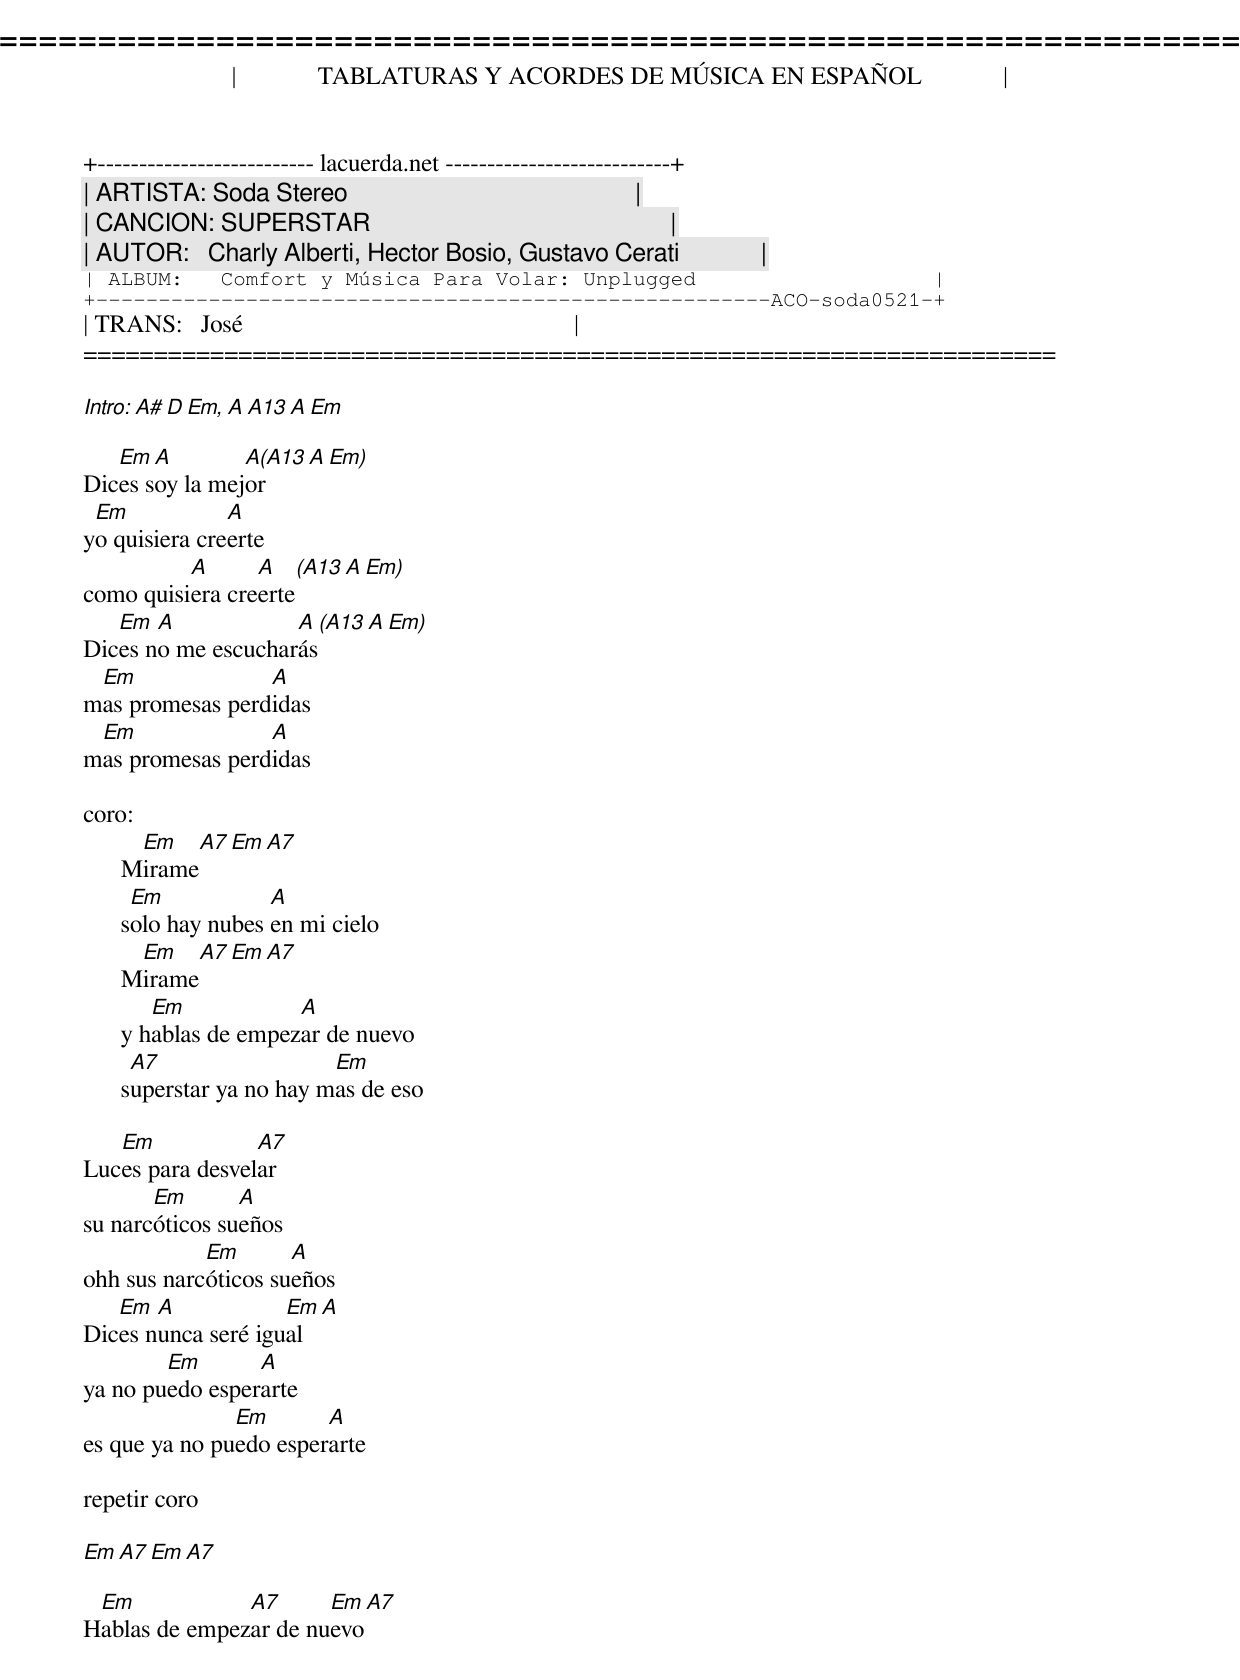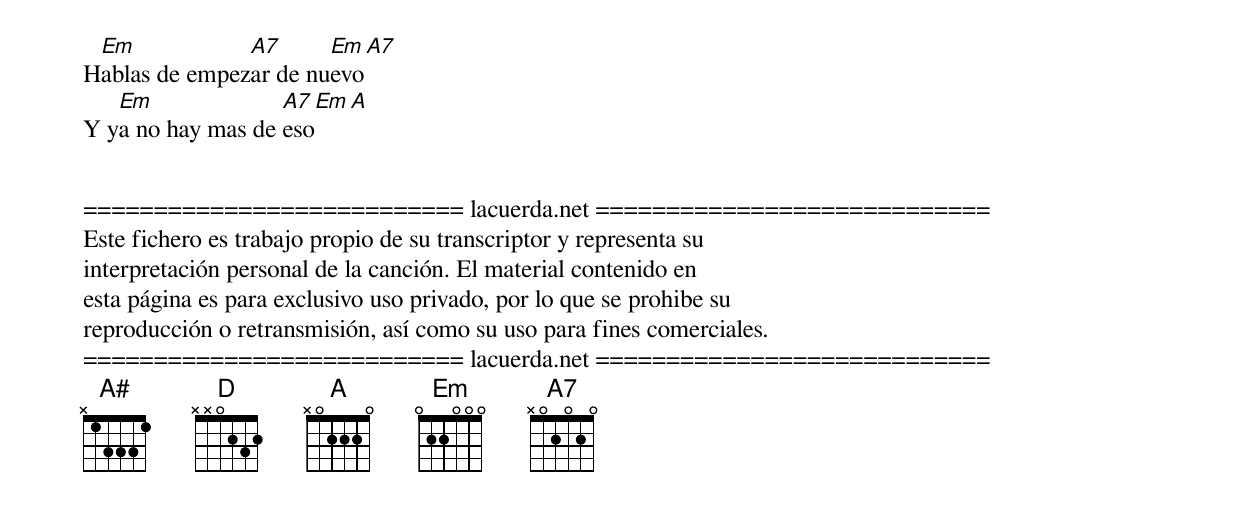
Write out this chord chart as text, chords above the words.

=====================================================================
|             TABLATURAS Y ACORDES DE MÚSICA EN ESPAÑOL             |
+-------------------------- lacuerda.net ---------------------------+
| ARTISTA: Soda Stereo                                              |
| CANCION: SUPERSTAR                                                |
| AUTOR:   Charly Alberti, Hector Bosio, Gustavo Cerati             |
| ALBUM:   Comfort y Música Para Volar: Unplugged                   |
+------------------------------------------------------ACO-soda0521-+
| TRANS:   José                                                     |
=====================================================================

Intro: A# D Em, A A13 A Em

   Em  A        A(A13 A Em)
Dices soy la mejor
 Em            A
yo quisiera creerte
          A      A   (A13 A Em)
como quisiera creerte
   Em  A            A  (A13 A Em)
Dices no me escucharás
 Em              A
mas promesas perdidas
 Em              A
mas promesas perdidas

coro:
       Em    A7 Em A7
      Mirame
       Em            A
      solo hay nubes en mi cielo
       Em    A7 Em A7
      Mirame
         Em            A
      y hablas de empezar de nuevo
       A7                  Em
      superstar ya no hay mas de eso

   Em            A7
Luces para desvelar
       Em       A
su narcóticos sueños
            Em       A
ohh sus narcóticos sueños
   Em  A            Em  A
Dices nunca seré igual
        Em       A
ya no puedo esperarte
               Em       A
es que ya no puedo esperarte

repetir coro

Em A7 Em A7

 Em            A7      Em  A7
Hablas de empezar de nuevo
 Em            A7      Em  A7
Hablas de empezar de nuevo
   Em              A7  Em A
Y ya no hay mas de eso


=========================== lacuerda.net ============================
Este fichero es trabajo propio de su transcriptor y representa su
interpretación personal de la canción. El material contenido en
esta página es para exclusivo uso privado, por lo que se prohibe su
reproducción o retransmisión, así como su uso para fines comerciales.
=========================== lacuerda.net ============================
